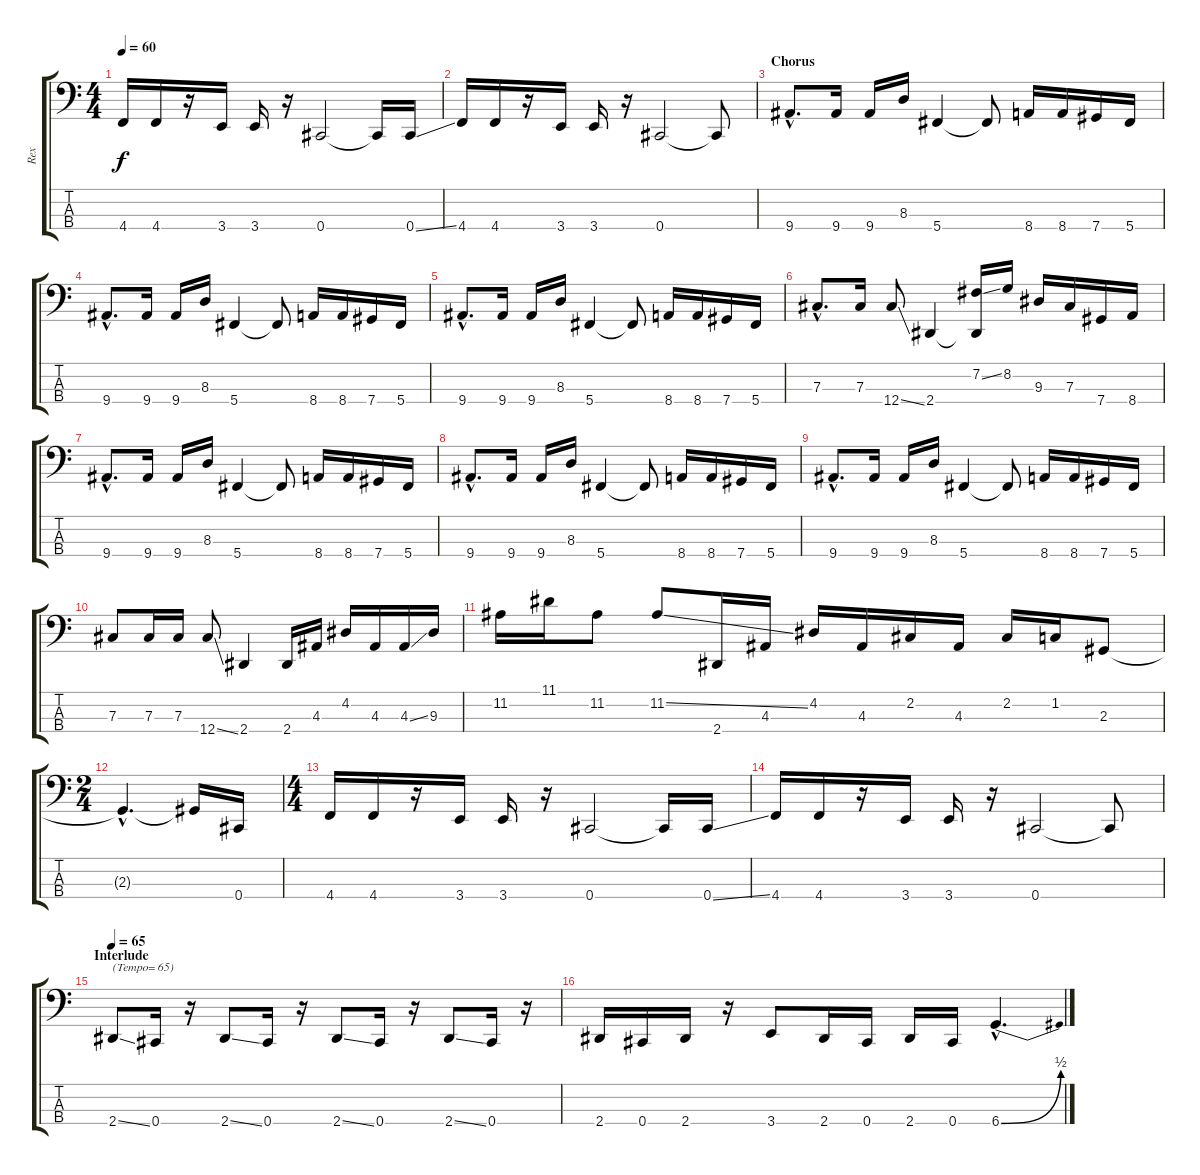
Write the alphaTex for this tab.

\track ("Rex" "Rex") {instrument electricbassfinger}
\staff {score tabs}
\tuning (E2 B1 Gb1 Db1) {hide}
\ts (4 4)
\tempo 60
\clef f4
\ks c
4.4.16{dy f} 4.4.16 r.16 3.4.16 3.4.16 r.16 0.4.2 0.4{t}.16 0.4{ss}.16 |
4.4.16 4.4.16 r.16 3.4.16 3.4.16 r.16 0.4.2 0.4{t}.8 |
\section ("" "Chorus")
9.4{hac}.8{d} 9.4.16 9.4.16 8.3.16 5.4.4 5.4{t}.8 8.4.16 8.4.16 7.4.16 5.4.16 |
9.4{hac}.8{d} 9.4.16 9.4.16 8.3.16 5.4.4 5.4{t}.8 8.4.16 8.4.16 7.4.16 5.4.16 |
9.4{hac}.8{d} 9.4.16 9.4.16 8.3.16 5.4.4 5.4{t}.8 8.4.16 8.4.16 7.4.16 5.4.16 |
7.3{hac}.8{d} 7.3.16 12.4{ss}.8 2.4.4 (7.2{ss} 2.4{t}).16 8.2.16 9.3.16 7.3.16 7.4.16 8.4.16 |
9.4{hac}.8{d} 9.4.16 9.4.16 8.3.16 5.4.4 5.4{t}.8 8.4.16 8.4.16 7.4.16 5.4.16 |
9.4{hac}.8{d} 9.4.16 9.4.16 8.3.16 5.4.4 5.4{t}.8 8.4.16 8.4.16 7.4.16 5.4.16 |
9.4{hac}.8{d} 9.4.16 9.4.16 8.3.16 5.4.4 5.4{t}.8 8.4.16 8.4.16 7.4.16 5.4.16 |
7.3.8 7.3.16 7.3.16 12.4{ss}.8 2.4.4 2.4.16 4.3.16 4.2.16 4.3.16 4.3{ss}.16 9.3.16 |
11.2.16 11.1.16 11.2.8 11.2{ss}.8 2.4.16 4.3.16 4.2.16 4.3.16 2.2.16 4.3.16 2.2.16 1.2.16 2.3.8 |
\ts (2 4)
2.3{hac t}.4{d} 2.3{t}.16 0.4.16 |
\ts (4 4)
4.4.16 4.4.16 r.16 3.4.16 3.4.16 r.16 0.4.2 0.4{t}.16 0.4{ss}.16 |
4.4.16 4.4.16 r.16 3.4.16 3.4.16 r.16 0.4.2 0.4{t}.8 |
\section ("" "Interlude")
\tempo 65
2.4{ss}.8{txt "(Tempo= 65)" volume 16 instrument slapbass1} 0.4.16 r.16 2.4{ss}.8 0.4.16 r.16 2.4{ss}.8 0.4.16 r.16 2.4{ss}.8 0.4.16 r.16 |
2.4.16 0.4.16 2.4.16 r.16 3.4.8 2.4.16 0.4.16 2.4.16 0.4.16 6.4{be (bend 0 0 60 2) hac}.4{d}
